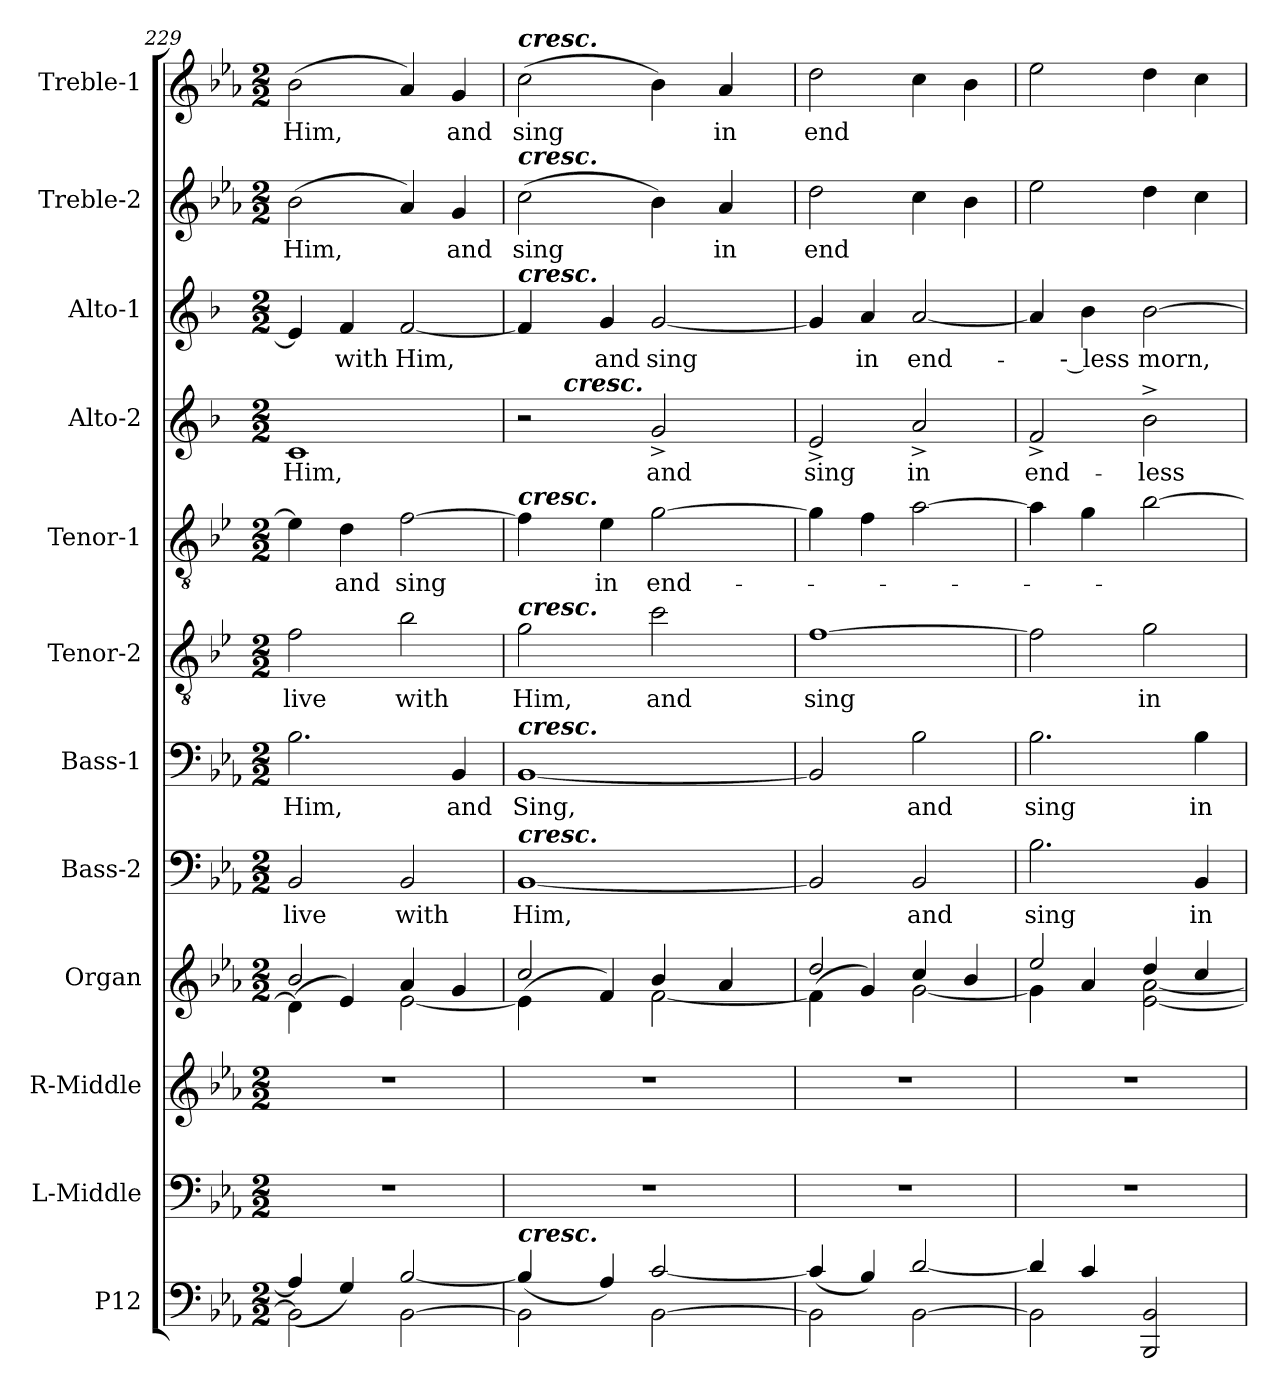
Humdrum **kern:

**kern	**kern	**kern	**kern	**kern	**text	**kern	**text	**kern	**text	**kern	**text	**kern	**text	**kern	**text	**kern	**text	**kern	**text
*part12	*part11	*part10	*part9	*part8	*part8	*part7	*part7	*part6	*part6	*part5	*part5	*part4	*part4	*part3	*part3	*part2	*part2	*part1	*part1
*staff12	*staff11	*staff10	*staff9	*staff8	*staff8	*staff7	*staff7	*staff6	*staff6	*staff5	*staff5	*staff4	*staff4	*staff3	*staff3	*staff2	*staff2	*staff1	*staff1
*I"P12	*I"L-Middle	*I"R-Middle	*I"Organ	*I"Bass-2	*	*I"Bass-1	*	*I"Tenor-2	*	*I"Tenor-1	*	*I"Alto-2	*	*I"Alto-1	*	*I"Treble-2	*	*I"Treble-1	*
*	*I'L-M	*	*I'Organ	*I'B2:	*	*I'B1:	*	*I'T2:	*	*I'T1:	*	*I'A2:	*	*I'A1:	*	*	*	*	*
*clefF4	*clefF4	*clefG2	*clefG2	*clefF4	*	*clefF4	*	*clefGv2	*	*clefGv2	*	*clefG2	*	*clefG2	*	*clefG2	*	*clefG2	*
*	*	*	*	*	*	*	*	*ITrd4c7	*	*ITrd4c7	*	*ITrd1c2	*	*ITrd1c2	*	*ITrd-7c-12	*	*ITrd-7c-12	*
*k[b-e-a-]	*k[b-e-a-]	*k[b-e-a-]	*k[b-e-a-]	*k[b-e-a-]	*	*k[b-e-a-]	*	*k[b-e-a-]	*	*k[b-e-a-]	*	*k[b-e-a-]	*	*k[b-e-a-]	*	*k[b-e-a-]	*	*k[b-e-a-]	*
*E-:	*E-:	*E-:	*E-:	*E-:	*	*E-:	*	*E-:	*	*E-:	*	*E-:	*	*E-:	*	*E-:	*	*E-:	*
*M2/2	*M2/2	*M2/2	*M2/2	*M2/2	*	*M2/2	*	*M2/2	*	*M2/2	*	*M2/2	*	*M2/2	*	*M2/2	*	*M2/2	*
=229	=229	=229	=229	=229	=229	=229	=229	=229	=229	=229	=229	=229	=229	=229	=229	=229	=229	=229	=229
*^	*	*	*^	*	*	*	*	*	*	*	*	*	*	*	*	*	*	*	*
!	!	!	!	!	!	!	!LO:LY:b:color=#000000	!	!	!	!	!	!	!	!	!	!	!	!	!	!
!	!	!	!	!	!	!	!	!	!LO:LY:b:color=#000000	!	!	!	!	!	!	!	!	!	!	!	!
!	!	!	!	!	!	!	!	!	!	!	!LO:LY:b:color=#000000	!	!	!	!	!	!	!	!	!	!
!	!	!	!	!	!	!	!	!	!	!	!	!	!	!	!LO:LY:b:color=#000000	!	!	!	!	!	!
!	!	!	!	!	!	!	!	!	!	!	!	!	!	!	!	!	!	!	!LO:LY:b:color=#000000	!	!
!	!	!	!	!	!	!	!	!	!	!	!	!	!	!	!	!	!	!	!	!	!LO:LY:b:color=#000000
2BB-i\]	(4A-i/]	1r	1r	2b-i/	(4di\]	2BB-i/	live	2.B-i\	Him,	2B-i\	live	4A-i\]	.	1B-i	Him,	4di/]	.	(2bb-i\	Him,	(2bb-i\	Him,
!	!	!	!	!	!	!	!	!	!	!	!	!	!LO:LY:b:color=#000000	!	!	!	!	!	!	!	!
!	!	!	!	!	!	!	!	!	!	!	!	!	!	!	!	!	!LO:LY:b:color=#000000	!	!	!	!
.	4Gi/)	.	.	.	4e-i/)	.	.	.	.	.	.	4Gi\	and	.	.	4e-i/	with	.	.	.	.
!	!	!	!	!	!	!	!LO:LY:b:color=#000000	!	!	!	!	!	!	!	!	!	!	!	!	!	!
!	!	!	!	!	!	!	!	!	!	!	!LO:LY:b:color=#000000	!	!	!	!	!	!	!	!	!	!
!	!	!	!	!	!	!	!	!	!	!	!	!	!LO:LY:b:color=#000000	!	!	!	!	!	!	!	!
!	!	!	!	!	!	!	!	!	!	!	!	!	!	!	!	!	!LO:LY:b:color=#000000	!	!	!	!
[2BB-i\	[2B-i/	.	.	4a-i/	[2e-i\	2BB-i/	with	.	.	2e-i\	with	[2B-i\	sing	.	.	[2e-i/	Him,	4aa-i/)	.	4aa-i/)	.
!	!	!	!	!	!	!	!	!	!LO:LY:b:color=#000000	!	!	!	!	!	!	!	!	!	!	!	!
!	!	!	!	!	!	!	!	!	!	!	!	!	!	!	!	!	!	!	!LO:LY:b:color=#000000	!	!
!	!	!	!	!	!	!	!	!	!	!	!	!	!	!	!	!	!	!	!	!	!LO:LY:b:color=#000000
.	.	.	.	4gi/	.	.	.	4BB-i/	and	.	.	.	.	.	.	.	.	4ggi/	and	4ggi/	and
!!LO:PB:g=z
=230	=230	=230	=230	=230	=230	=230	=230	=230	=230	=230	=230	=230	=230	=230	=230	=230	=230	=230	=230	=230	=230
!	!	!	!	!	!	!	!LO:LY:b:color=#000000	!	!	!	!	!	!	!	!	!	!	!	!	!	!
!	!	!	!	!	!	!	!	!	!LO:LY:b:color=#000000	!	!	!	!	!	!	!	!	!	!	!	!
!	!	!	!	!	!	!	!	!	!	!	!LO:LY:b:color=#000000	!	!	!	!	!	!	!	!	!	!
!	!	!	!	!	!	!	!	!	!	!	!	!	!	!	!	!	!	!	!LO:LY:b:color=#000000	!	!
!	!	!	!	!	!	!	!	!	!	!	!	!	!	!	!	!	!	!	!	!LO:TX:a:Bi:t=cresc.	!
!	!	!	!	!	!	!	!	!	!	!	!	!	!	!	!	!	!	!LO:TX:a:Bi:t=cresc.	!	!	!
!	!	!	!	!	!	!	!	!	!	!	!	!	!	!	!	!LO:TX:a:Bi:t=cresc.	!	!	!	!	!
!	!	!	!	!	!	!	!	!	!	!	!	!LO:TX:a:Bi:t=cresc.	!	!	!	!	!	!	!	!	!
!	!	!	!	!	!	!	!	!	!	!LO:TX:a:Bi:t=cresc.	!	!	!	!	!	!	!	!	!	!	!
!	!	!	!	!	!	!	!	!LO:TX:a:Bi:t=cresc.	!	!	!	!	!	!	!	!	!	!	!	!	!
!	!	!	!	!	!	!LO:TX:a:Bi:t=cresc.	!	!	!	!	!	!	!	!	!	!	!	!	!	!	!
!LO:TX:a:Bi:t=cresc.	!	!	!	!	!	!	!	!	!	!	!	!	!	!	!	!	!	!	!	!	!
!	!	!	!	!	!	!	!	!	!	!	!	!	!	!	!	!	!	!	!	!	!LO:LY:b:color=#000000
*	*	*	*	*	*	*	*	*	*	*	*	*	*	*^	*	*	*	*	*	*	*
2BB-i\]	(4B-i/]	1r	1r	2cci/	(4e-i\]	[1BB-i	Him,	[1BB-i	Sing,	2ci\	Him,	4B-i\]	.	2r	16ryy	.	4e-i/]	.	(2ccci\	sing	(2ccci\	sing
.	.	.	.	.	.	.	.	.	.	.	.	.	.	.	32ryy	.	.	.	.	.	.	.
.	.	.	.	.	.	.	.	.	.	.	.	.	.	.	128..ryy	.	.	.	.	.	.	.
!	!	!	!	!	!	!	!	!	!	!	!	!	!	!	!LO:TX:a:Bi:t=cresc.	!	!	!	!	!	!	!
.	.	.	.	.	.	.	.	.	.	.	.	.	.	.	2ryy	.	.	.	.	.	.	.
!	!	!	!	!	!	!	!	!	!	!	!	!	!LO:LY:b:color=#000000	!	!	!	!	!	!	!	!	!
!	!	!	!	!	!	!	!	!	!	!	!	!	!	!	!	!	!	!LO:LY:b:color=#000000	!	!	!	!
.	4A-i/)	.	.	.	4fi/)	.	.	.	.	.	.	4A-i\	in	.	.	.	4fi/	and	.	.	.	.
!	!	!	!	!	!	!	!	!	!	!	!LO:LY:b:color=#000000	!	!	!	!	!	!	!	!	!	!	!
!	!	!	!	!	!	!	!	!	!	!	!	!	!LO:LY:b:color=#000000	!	!	!	!	!	!	!	!	!
!	!	!	!	!	!	!	!	!	!	!	!	!	!	!	!	!LO:LY:b:color=#000000	!	!	!	!	!	!
!	!	!	!	!	!	!	!	!	!	!	!	!	!	!	!	!	!	!LO:LY:b:color=#000000	!	!	!	!
[2BB-i\	[2ci/	.	.	4b-i/	[2fi\	.	.	.	.	2fi\	and	[2ci\	end-	2f^i/	.	and	[2fi/	sing	4bb-i\)	.	4bb-i\)	.
.	.	.	.	.	.	.	.	.	.	.	.	.	.	.	4ryy	.	.	.	.	.	.	.
!	!	!	!	!	!	!	!	!	!	!	!	!	!	!	!	!	!	!	!	!LO:LY:b:color=#000000	!	!
!	!	!	!	!	!	!	!	!	!	!	!	!	!	!	!	!	!	!	!	!	!	!LO:LY:b:color=#000000
.	.	.	.	4a-i/	.	.	.	.	.	.	.	.	.	.	.	.	.	.	4aa-i/	in	4aa-i/	in
.	.	.	.	.	.	.	.	.	.	.	.	.	.	.	8ryy	.	.	.	.	.	.	.
.	.	.	.	.	.	.	.	.	.	.	.	.	.	.	64ryy	.	.	.	.	.	.	.
.	.	.	.	.	.	.	.	.	.	.	.	.	.	.	512ryy	.	.	.	.	.	.	.
*	*	*	*	*	*	*	*	*	*	*	*	*	*	*v	*v	*	*	*	*	*	*	*
=231	=231	=231	=231	=231	=231	=231	=231	=231	=231	=231	=231	=231	=231	=231	=231	=231	=231	=231	=231	=231	=231
*	*	*	*	*	*	*	*	*	*	*	*	*	*	*^	*	*	*	*	*	*	*
!	!	!	!	!	!	!	!	!	!	!	!LO:LY:b:color=#000000	!	!	!	!	!	!	!	!	!	!	!
*	*	*	*	*	*	*	*	*	*	*	*	*	*	*v	*v	*	*	*	*	*	*	*
*	*	*	*	*	*	*	*	*	*	*	*	*	*	*^	*	*	*	*	*	*	*
!	!	!	!	!	!	!	!	!	!	!	!	!	!	!	!	!LO:LY:b:color=#000000	!	!	!	!	!	!
*	*	*	*	*	*	*	*	*	*	*	*	*	*	*v	*v	*	*	*	*	*	*	*
*	*	*	*	*	*	*	*	*	*	*	*	*	*	*^	*	*	*	*	*	*	*
!	!	!	!	!	!	!	!	!	!	!	!	!	!	!	!	!	!	!	!	!LO:LY:b:color=#000000	!	!
*	*	*	*	*	*	*	*	*	*	*	*	*	*	*v	*v	*	*	*	*	*	*	*
*	*	*	*	*	*	*	*	*	*	*	*	*	*	*^	*	*	*	*	*	*	*
!	!	!	!	!	!	!	!	!	!	!	!	!	!	!	!	!	!	!	!	!	!	!LO:LY:b:color=#000000
*	*	*	*	*	*	*	*	*	*	*	*	*	*	*v	*v	*	*	*	*	*	*	*
2BB-i\]	(4ci/]	1r	1r	2ddi/	(4fi\]	2BB-i/]	.	2BB-i/]	.	[1B-i	sing	4ci\]	.	2d^i/	sing	4fi/]	.	2dddi\	end-	2dddi\	end-
!	!	!	!	!	!	!	!	!	!	!	!	!	!	!	!	!	!LO:LY:b:color=#000000	!	!	!	!
.	4B-i/)	.	.	.	4gi/)	.	.	.	.	.	.	4B-i\	.	.	.	4gi/	in	.	.	.	.
!	!	!	!	!	!	!	!LO:LY:b:color=#000000	!	!	!	!	!	!	!	!	!	!	!	!	!	!
!	!	!	!	!	!	!	!	!	!LO:LY:b:color=#000000	!	!	!	!	!	!	!	!	!	!	!	!
!	!	!	!	!	!	!	!	!	!	!	!	!	!	!	!LO:LY:b:color=#000000	!	!	!	!	!	!
!	!	!	!	!	!	!	!	!	!	!	!	!	!	!	!	!	!LO:LY:b:color=#000000	!	!	!	!
[2BB-i\	[2di/	.	.	4cci/	[2gi\	2BB-i/	and	2B-i\	and	.	.	[2di\	.	2g^i/	in	[2gi/	end-	4ccci\	.	4ccci\	.
.	.	.	.	4b-i/	.	.	.	.	.	.	.	.	.	.	.	.	.	4bb-i\	.	4bb-i\	.
=232	=232	=232	=232	=232	=232	=232	=232	=232	=232	=232	=232	=232	=232	=232	=232	=232	=232	=232	=232	=232	=232
!	!	!	!	!	!	!	!LO:LY:b:color=#000000	!	!	!	!	!	!	!	!	!	!	!	!	!	!
!	!	!	!	!	!	!	!	!	!LO:LY:b:color=#000000	!	!	!	!	!	!	!	!	!	!	!	!
!	!	!	!	!	!	!	!	!	!	!	!	!	!	!	!LO:LY:b:color=#000000	!	!	!	!	!	!
!	!	!	!	!	!	!	!	!	!	!	!	!	!	!	!	!	!	!	!LO:LY:b:color=#000000	!	!
!	!	!	!	!	!	!	!	!	!	!	!	!	!	!	!	!	!	!	!	!	!LO:LY:b:color=#000000
2BB-i\]	4di/]	1r	1r	2ee-i/	4gi\]	2.B-i\	sing	2.B-i\	sing	2B-i\]	.	4di\]	.	2e-^i/	end-	4gi/]	.	2eee-i\	--	2eee-i\	--
!	!	!	!	!	!	!	!	!	!	!	!	!	!	!	!	!	!LO:LY:b:color=#000000	!	!	!	!
.	4ci/	.	.	.	4a-i/	.	.	.	.	.	.	4ci\	.	.	.	4a-i\	-- less	.	.	.	.
!	!	!	!	!	!	!	!	!	!	!	!LO:LY:b:color=#000000	!	!	!	!	!	!	!	!	!	!
!	!	!	!	!	!	!	!	!	!	!	!	!	!	!	!LO:LY:b:color=#000000	!	!	!	!	!	!
!	!	!	!	!	!	!	!	!	!	!	!	!	!	!	!	!	!LO:LY:b:color=#000000	!	!	!	!
2BBB-i/ 2BB-i	2ryy	.	.	4ddi/	[2e-i\ [2a-i	.	.	.	.	2ci\	in	[2e-i\	.	2a-^i\	-less	[2a-i\	morn,	4dddi\	.	4dddi\	.
!	!	!	!	!	!	!	!LO:LY:b:color=#000000	!	!	!	!	!	!	!	!	!	!	!	!	!	!
!	!	!	!	!	!	!	!	!	!LO:LY:b:color=#000000	!	!	!	!	!	!	!	!	!	!	!	!
.	.	.	.	4cci/	.	4BB-i/	in	4B-i\	in	.	.	.	.	.	.	.	.	4ccci\	.	4ccci\	.
*v	*v	*	*	*v	*v	*	*	*	*	*	*	*	*	*	*	*	*	*	*	*	*
=	=	=	=	=	=	=	=	=	=	=	=	=	=	=	=	=	=	=	=
*-	*-	*-	*-	*-	*-	*-	*-	*-	*-	*-	*-	*-	*-	*-	*-	*-	*-	*-	*-
